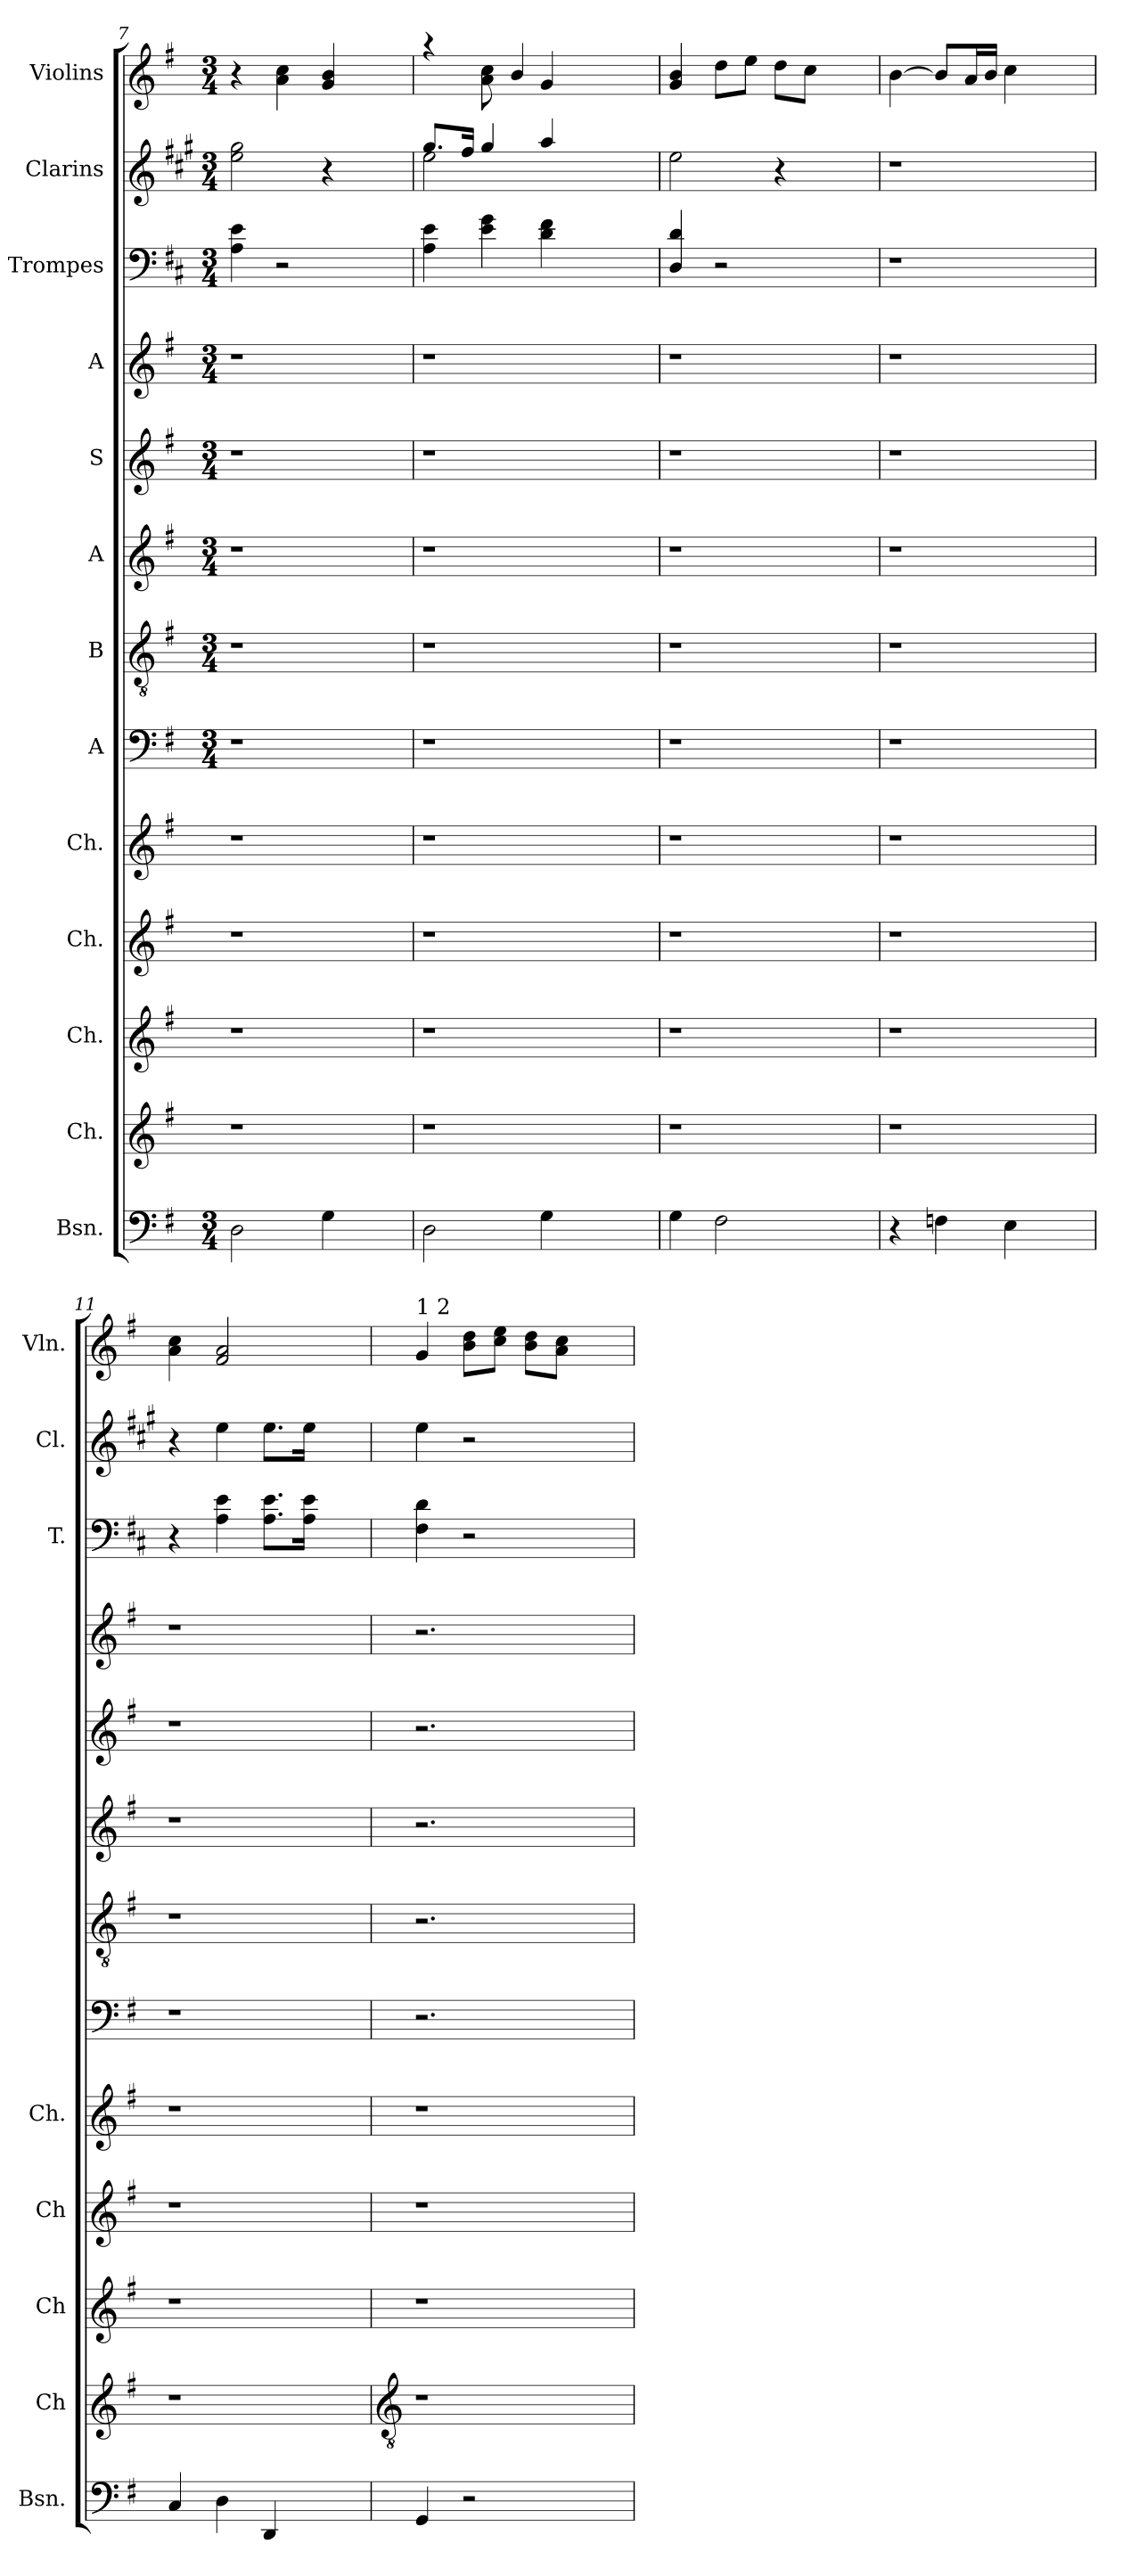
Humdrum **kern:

**kern	**kern	**kern	**kern	**kern	**kern	**kern	**kern	**kern	**kern	**kern	**kern	**kern
*part13	*part12	*part11	*part10	*part9	*part8	*part7	*part6	*part5	*part4	*part3	*part2	*part1
*staff13	*staff12	*staff11	*staff10	*staff9	*staff8	*staff7	*staff6	*staff5	*staff4	*staff3	*staff2	*staff1
*I"Bsn.	*I"Ch.	*I"Ch.	*I"Ch.	*I"Ch.	*I"A	*I"B	*I"A	*I"S	*I"A	*I"Trompes	*I"Clarins	*I"Violins
*I'Bsn.	*I'Ch	*I'Ch	*I'Ch	*I'Ch.	*	*	*	*	*	*I'T.	*I'Cl.	*I'Vln.
*clefF4	*clefG2	*clefG2	*clefG2	*clefG2	*clefF4	*clefGv2	*clefG2	*clefG2	*clefG2	*clefF4	*clefG2	*clefG2
*	*	*	*	*	*	*	*	*	*	*ITrd4c7	*ITrd1c2	*
*k[f#]	*k[f#]	*k[f#]	*k[f#]	*k[f#]	*k[f#]	*k[f#]	*k[f#]	*k[f#]	*k[f#]	*k[f#]	*k[f#]	*k[f#]
*G:	*G:	*G:	*G:	*G:	*G:	*G:	*G:	*G:	*G:	*G:	*G:	*G:
*M3/4	*	*	*	*	*M3/4	*M3/4	*M3/4	*M3/4	*M3/4	*M3/4	*M3/4	*M3/4
=7	=7	=7	=7	=7	=7	=7	=7	=7	=7	=7	=7	=7
!	!	!	!	!	!LO:N:vis=1	!LO:N:vis=1	!LO:N:vis=1	!LO:N:vis=1	!LO:N:vis=1	!	!	!
2D\	1r	1r	1r	1r	2.r	2.r	2.r	2.r	2.r	4D\ 4A\	2dd\ 2ff#\	4r
.	.	.	.	.	.	.	.	.	.	2r	.	4a\ 4cc\
4G\	.	.	.	.	.	.	.	.	.	.	4r	4g/ 4b/
4ryy	.	.	.	.	4ryy	4ryy	4ryy	4ryy	4ryy	4ryy	4ryy	4ryy
=8	=8	=8	=8	=8	=8	=8	=8	=8	=8	=8	=8	=8
!	!	!	!	!	!LO:N:vis=1	!LO:N:vis=1	!LO:N:vis=1	!LO:N:vis=1	!LO:N:vis=1	!	!	!
*	*	*	*	*	*	*	*	*	*	*	*^	*^
2D\	1r	1r	1r	1r	2.r	2.r	2.r	2.r	2.r	4D\ 4A\	2dd\	8.ff#/L	4raa	2ryy
.	.	.	.	.	.	.	.	.	.	.	.	16ee/Jk	.	.
.	.	.	.	.	.	.	.	.	.	4A\ 4c\	.	4ff#/	8a\ 8cc\	.
.	.	.	.	.	.	.	.	.	.	.	.	.	4b/	.
4G\	.	.	.	.	.	.	.	.	.	4G\ 4B\	4ryy	4gg/	.	4g/
.	.	.	.	.	.	.	.	.	.	.	.	.	4ryy	.
4ryy	.	.	.	.	4ryy	4ryy	4ryy	4ryy	4ryy	4ryy	4ryy	4ryy	.	4ryy
.	.	.	.	.	.	.	.	.	.	.	.	.	8ryy	.
*	*	*	*	*	*	*	*	*	*	*	*v	*v	*	*
*	*	*	*	*	*	*	*	*	*	*	*	*v	*v
=9	=9	=9	=9	=9	=9	=9	=9	=9	=9	=9	=9	=9
!	!	!	!	!	!LO:N:vis=1	!LO:N:vis=1	!LO:N:vis=1	!LO:N:vis=1	!LO:N:vis=1	!	!	!
4G\	1r	1r	1r	1r	2.r	2.r	2.r	2.r	2.r	4GG/ 4G/	2dd\	4g/ 4b/
2F#\	.	.	.	.	.	.	.	.	.	2r	.	8dd\L
.	.	.	.	.	.	.	.	.	.	.	.	8ee\J
.	.	.	.	.	.	.	.	.	.	.	4r	8dd\L
.	.	.	.	.	.	.	.	.	.	.	.	8cc\J
4ryy	.	.	.	.	4ryy	4ryy	4ryy	4ryy	4ryy	4ryy	4ryy	4ryy
=10	=10	=10	=10	=10	=10	=10	=10	=10	=10	=10	=10	=10
!	!	!	!	!	!LO:N:vis=1	!LO:N:vis=1	!LO:N:vis=1	!LO:N:vis=1	!LO:N:vis=1	!LO:N:vis=1	!LO:N:vis=1	!
4r	1r	1r	1r	1r	2.r	2.r	2.r	2.r	2.r	2.r	2.r	[>4b\
4Fn\	.	.	.	.	.	.	.	.	.	.	.	8b/L]
.	.	.	.	.	.	.	.	.	.	.	.	16a/L
.	.	.	.	.	.	.	.	.	.	.	.	16b/JJ
4E\	.	.	.	.	.	.	.	.	.	.	.	4cc\
4ryy	.	.	.	.	4ryy	4ryy	4ryy	4ryy	4ryy	4ryy	4ryy	4ryy
=11	=11	=11	=11	=11	=11	=11	=11	=11	=11	=11	=11	=11
!	!	!	!	!	!LO:N:vis=1	!LO:N:vis=1	!LO:N:vis=1	!LO:N:vis=1	!LO:N:vis=1	!	!	!
4C/	1r	1r	1r	1r	2.r	2.r	2.r	2.r	2.r	4r	4r	4a\ 4cc\
4D\	.	.	.	.	.	.	.	.	.	4D\ 4A\	4dd\	2f#/ 2a/
4DD/	.	.	.	.	.	.	.	.	.	8.D\ 8.A\L	8.dd\L	.
.	.	.	.	.	.	.	.	.	.	16D\ 16A\Jk	16dd\Jk	.
4ryy	.	.	.	.	4ryy	4ryy	4ryy	4ryy	4ryy	4ryy	4ryy	4ryy
!!LO:LB:g=z
=12	=12	=12	=12	=12	=12	=12	=12	=12	=12	=12	=12	=12
*	*clefGv2	*	*	*	*	*	*	*	*	*	*	*
!	!	!	!	!	!	!	!	!	!	!	!	!LO:TX:a:t=1 2
!	!LO:N:vis=1	!LO:N:vis=1	!LO:N:vis=1	!LO:N:vis=1	!	!	!	!	!	!	!	!
4GG/	1r	1r	1r	1r	2.r	2.r	2.r	2.r	2.r	4BB\ 4G\	4dd\	4g/
2r	.	.	.	.	.	.	.	.	.	2r	2r	8b\ 8dd\L
.	.	.	.	.	.	.	.	.	.	.	.	8cc\ 8ee\J
.	.	.	.	.	.	.	.	.	.	.	.	8b\ 8dd\L
.	.	.	.	.	.	.	.	.	.	.	.	8a\ 8cc\J
4ryy	.	.	.	.	4ryy	4ryy	4ryy	4ryy	4ryy	4ryy	4ryy	4ryy
=	=	=	=	=	=	=	=	=	=	=	=	=
*-	*-	*-	*-	*-	*-	*-	*-	*-	*-	*-	*-	*-
